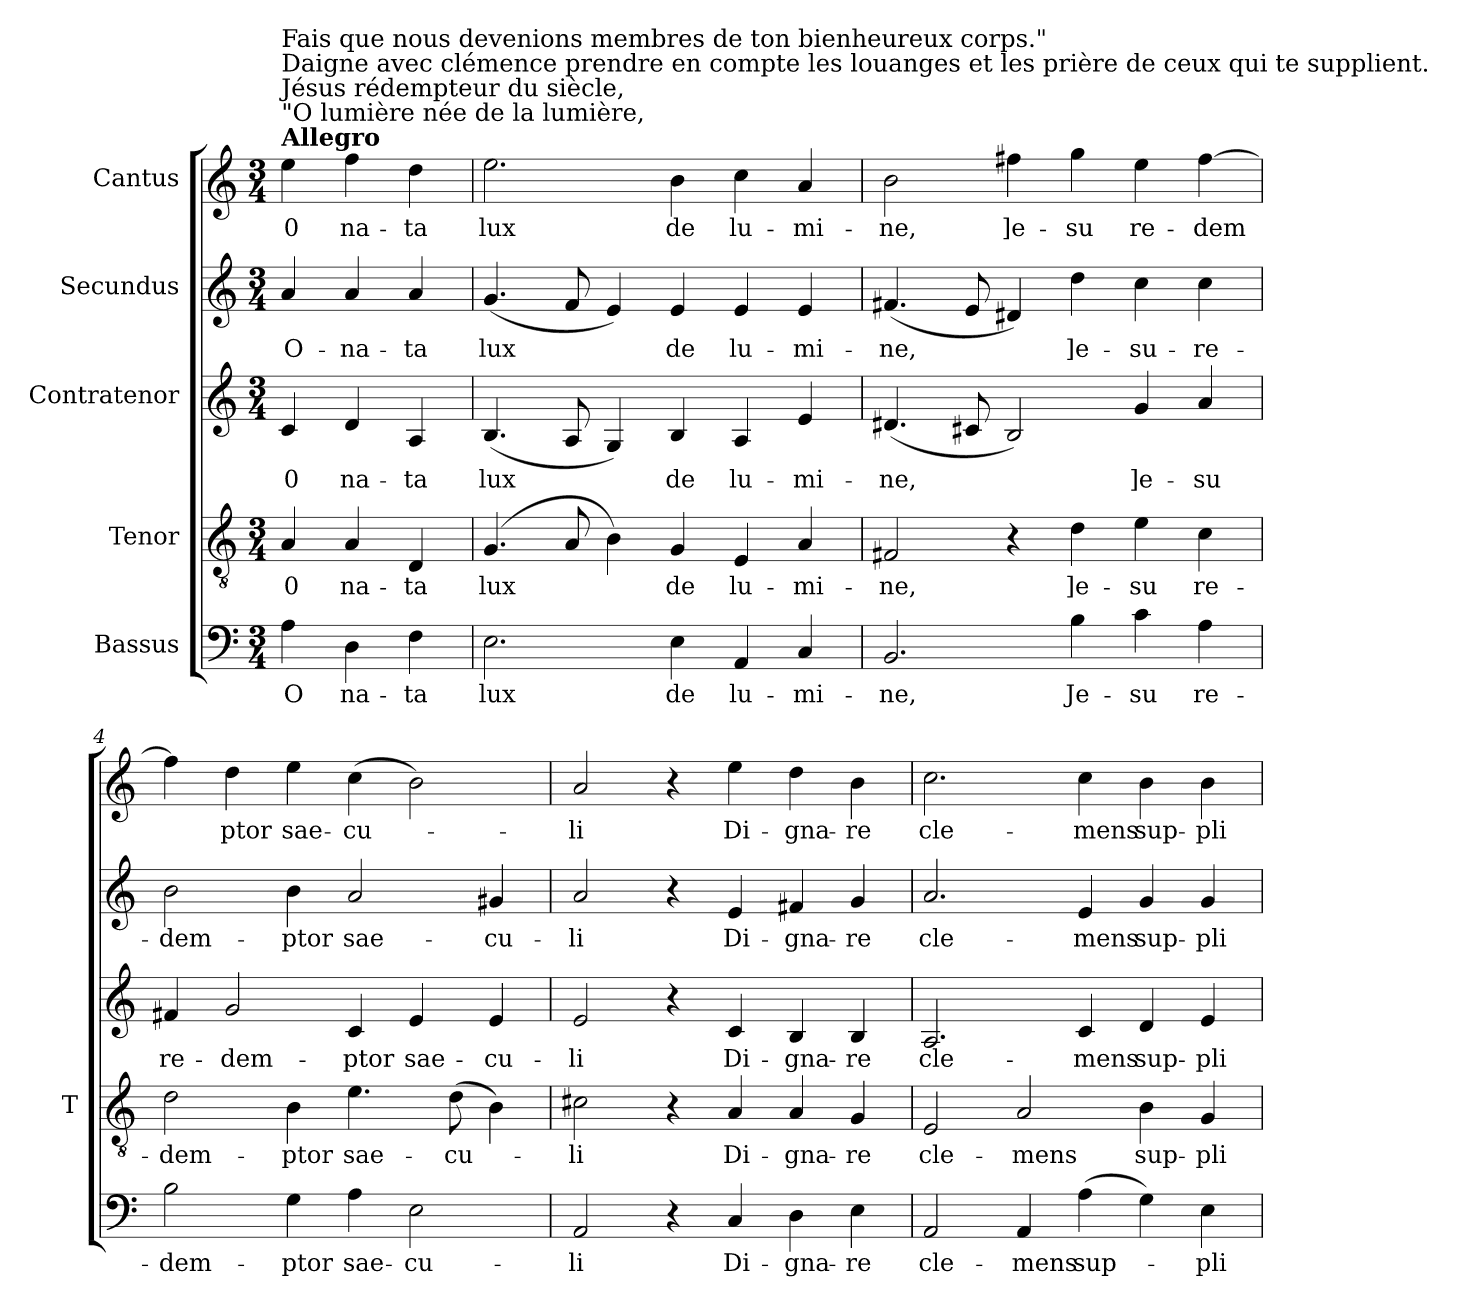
**kern	**text	**kern	**text	**kern	**text	**kern	**text	**kern	**text
*part5	*part5	*part4	*part4	*part3	*part3	*part2	*part2	*part1	*part1
*staff5	*staff5	*staff4	*staff4	*staff3	*staff3	*staff2	*staff2	*staff1	*staff1
*I"Bassus	*	*I"Tenor	*	*I"Contratenor	*	*I"Secundus	*	*I"Cantus	*
*	*	*I'T	*	*	*	*	*	*	*
*clefF4	*	*clefGv2	*	*clefG2	*	*clefG2	*	*clefG2	*
*k[]	*	*k[]	*	*k[]	*	*k[]	*	*k[]	*
*M3/4	*	*M3/4	*	*M3/4	*	*M3/4	*	*M3/4	*
*MM120	*	*MM120	*	*MM120	*	*MM120	*	*MM120	*
=1	=1	=1	=1	=1	=1	=1	=1	=1	=1
!	!	!	!	!	!	!	!	!LO:TX:a:B:t=Allegro	!
!	!	!	!	!	!	!	!	!LO:TX:a:t="O lumière née de la lumière,	!
!	!	!	!	!	!	!	!	!LO:TX:a:t=Jésus rédempteur du siècle,	!
!	!	!	!	!	!	!	!	!LO:TX:a:t=Daigne avec clémence prendre en compte les louanges et les prière de ceux qui te supplient.	!
!	!	!	!	!	!	!	!	!LO:TX:a:t=Fais que nous devenions membres de ton bienheureux corps."	!
4A\	O	4A/	-0	4c/	0	4a/	-O-	4ee\	0
4D\	na-	4A/	na-	4d/	na-	4a/	-na-	4ff\	na-
4F\	-ta	4D/	-ta	4A/	-ta	4a/	-ta	4dd\	-ta
=2	=2	=2	=2	=2	=2	=2	=2	=2	=2
2.E\	lux	(>4.G/	lux	(4.B/	lux	(4.g/	lux	2.ee\	lux
.	.	8A/	.	8A/	.	8f/	.	.	.
.	.	4B\)	.	4G/)	.	4e/)	.	.	.
4E\	de	4G/	de	4B/	de	4e/	de	4b\	de
4AA/	lu-	4E/	lu-	4A/	lu-	4e/	lu-	4cc\	lu-
4C/	-mi-	4A/	-mi-	4e/	-mi-	4e/	-mi-	4a/	-mi-
=3	=3	=3	=3	=3	=3	=3	=3	=3	=3
2.BB/	-ne,	2F#X/	-ne,	(4.d#X/	-ne,	(4.f#X/	-ne,	2b\	-ne,
.	.	.	.	8c#X/	.	8e/	.	.	.
.	.	4r	.	2B/)	.	4d#X/)	.	4ff#X\	]e-
4B\	Je-	4d\	]e-	.	.	4dd\	]e-	4gg\	-su
4c\	-su	4e\	-su	4g/	]e-	4cc\	-su-	4ee\	re-
4A\	re-	4c\	re-	4a/	-su	4cc\	-re-	[4ff#\	-dem
=4	=4	=4	=4	=4	=4	=4	=4	=4	=4
2B\	-dem-	2d\	-dem-	4f#X/	re-	2b\	-dem-	4ff#\]	.
.	.	.	.	2g/	-dem-	.	.	4dd\	-ptor
4G\	-ptor	4B\	-ptor	.	.	4b\	-ptor	4ee\	sae-
4A\	sae-	4.e\	sae-	4c/	-ptor	2a/	sae-	(>4cc\	-cu-
2E\	-cu-	.	.	4e/	sae-	.	.	2b\)	.
.	.	(>8d\	-cu-	.	.	.	.	.	.
.	.	4B\)	.	4e/	-cu-	4g#X/	-cu-	.	.
=5	=5	=5	=5	=5	=5	=5	=5	=5	=5
2AA/	-li	2c#X\	-li	2e/	-li	2a/	-li	2a/	-li
4r	.	4r	.	4r	.	4r	.	4r	.
4C/	Di-	4A/	Di-	4c/	Di-	4e/	Di-	4ee\	Di-
4D\	-gna-	4A/	-gna-	4B/	-gna-	4f#X/	-gna-	4dd\	-gna-
4E\	-re	4G/	-re	4B/	-re	4g/	-re	4b\	-re
!!LO:LB:g=z
=6	=6	=6	=6	=6	=6	=6	=6	=6	=6
2AA/	cle-	2E/	cle-	2.A/	cle-	2.a/	cle-	2.cc\	cle-
4AA/	-mens	2A/	-mens	.	.	.	.	.	.
(>4A\	sup-	.	.	4c/	-mens	4e/	-mens	4cc\	-mens
4G\)	.	4B\	sup-	4d/	sup-	4g/	sup-	4b\	sup-
4E\	-pli-	4G/	-pli-	4e/	-pli-	4g/	-pli-	4b\	-pli-
=	=	=	=	=	=	=	=	=	=
*-	*-	*-	*-	*-	*-	*-	*-	*-	*-
